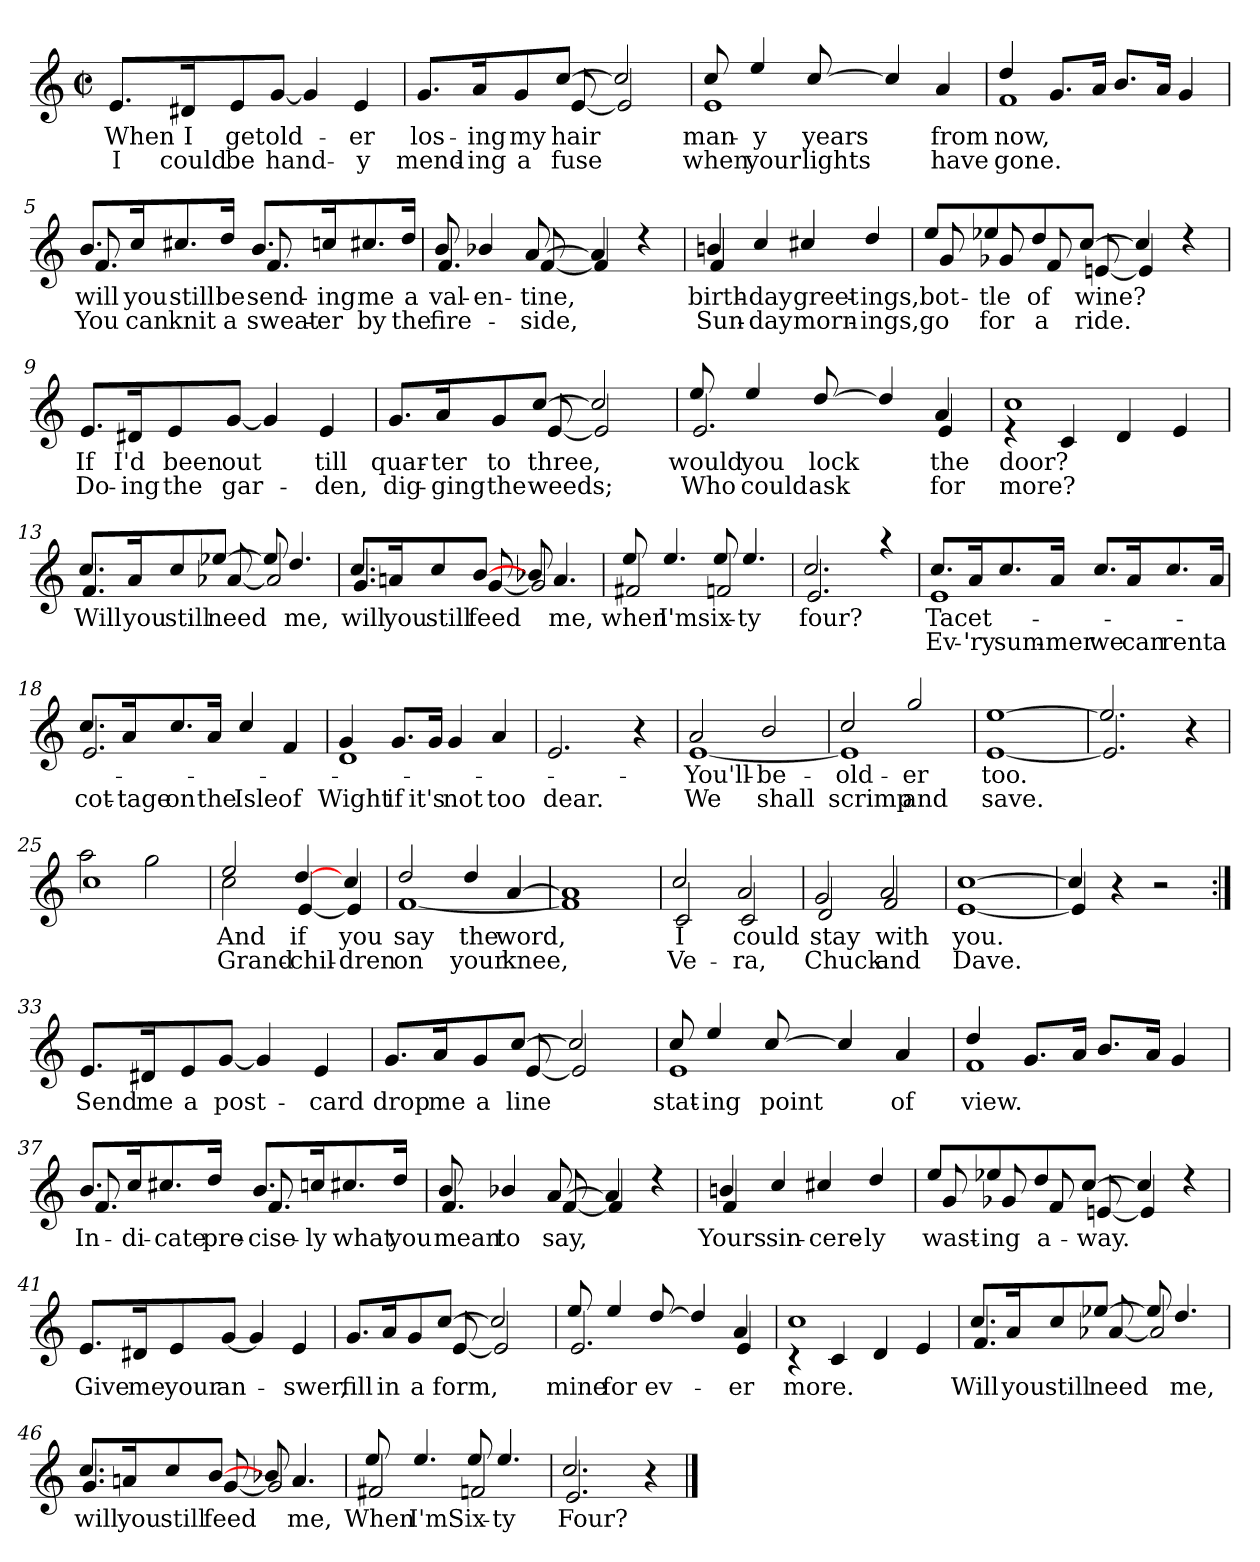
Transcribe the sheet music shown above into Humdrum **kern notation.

**kern	**text	**text
*part1	*part1	*part1
*staff1	*staff1	*staff1
*clefG2	*	*
*k[]	*	*
*C:	*	*
*M2/2	*	*
*met(c|)	*	*
=1	=1	=1
!	!LO:LY:b	!LO:LY:b
8.e/L	When	I
!	!LO:LY:b	!LO:LY:b
16d#X/k	I	could
!	!LO:LY:b	!LO:LY:b
8e/	get	be
!	!LO:LY:b	!LO:LY:b
[8g/J	old-	hand-
4g/]	.	.
!	!LO:LY:b	!LO:LY:b
4e/	-er	-y
=2	=2	=2
!	!LO:LY:b	!LO:LY:b
*^	*	*
8.g/L	4ryy	los-	mend-
!	!	!LO:LY:b	!LO:LY:b
16a/k	.	-ing	-ing
!	!	!LO:LY:b	!LO:LY:b
8g/	8ryy	my	a
!	!	!LO:LY:b	!LO:LY:b
[>8cc/J	[>8e/	hair	fuse
2cc/]	2e/]	.	.
=3	=3	=3	=3
!	!	!LO:LY:b	!LO:LY:b
8cc/	1e	man-	when
!	!	!LO:LY:b	!LO:LY:b
4ee/	.	-y	your
!	!	!LO:LY:b	!LO:LY:b
[>8cc/	.	years	lights
4cc/]	.	.	.
!	!	!LO:LY:b	!LO:LY:b
4a/	.	from	have
!!LO:LB:g=z	!!
=4	=4	=4	=4
!	!	!LO:LY:b	!LO:LY:b
4dd/	1f	now,	gone.
8.g/L	.	.	.
16a/Jk	.	.	.
8.b/L	.	.	.
16a/Jk	.	.	.
4g/	.	.	.
=5	=5	=5	=5
!	!	!LO:LY:b	!LO:LY:b
8.b/L	8.f/	will	You
!	!	!LO:LY:b	!LO:LY:b
16cc/k	16ryy	you	can
!	!	!LO:LY:b	!LO:LY:b
8.cc#X/	8.ryy	still	knit
!	!	!LO:LY:b	!LO:LY:b
16dd/Jk	16ryy	be	a
!	!	!LO:LY:b	!LO:LY:b
8.b/L	8.f/	send-	sweat-
!	!	!LO:LY:b	!LO:LY:b
16ccn/k	4ryy	-ing	-er
!	!	!LO:LY:b	!LO:LY:b
8.cc#X/	.	me	by
!	!	!LO:LY:b	!LO:LY:b
16dd/Jk	16ryy	a	the
=6	=6	=6	=6
!	!	!LO:LY:b	!LO:LY:b
8b/	4.f/	val-	fire-
!	!	!LO:LY:b	!
4b-X/	.	-en-	.
!	!	!LO:LY:b	!LO:LY:b
[>8a/	[>8f/	-tine,	-side,
4a/]	4f/]	.	.
4rcc	4ryy	.	.
=7	=7	=7	=7
!	!	!LO:LY:b	!LO:LY:b
4bn/	4f/	birth-	Sun-
!	!	!LO:LY:b	!LO:LY:b
4cc/	2.ryy	-day	-day
!	!	!LO:LY:b	!LO:LY:b
4cc#X/	.	greet-	morn-
!	!	!LO:LY:b	!LO:LY:b
4dd/	.	-ings,	-ings,
!!LO:LB:g=z	!!
=8	=8	=8	=8
!	!	!LO:LY:b	!LO:LY:b
8ee/L	8g/	bot-	go
!	!	!LO:LY:b	!LO:LY:b
8ee-X/	8g-X/	-tle	for
!	!	!LO:LY:b	!LO:LY:b
8dd/	8f/	of	a
!	!	!LO:LY:b	!LO:LY:b
[>8cc/J	[>8en/	wine?	ride.
4cc/]	4e/]	.	.
4rcc	4ryy	.	.
=9	=9	=9	=9
!	!	!LO:LY:b	!LO:LY:b
*v	*v	*	*
8.e/L	If	Do-
!	!LO:LY:b	!LO:LY:b
16d#X/k	I'd	-ing
!	!LO:LY:b	!LO:LY:b
8e/	been	the
!	!LO:LY:b	!LO:LY:b
[8g/J	out	gar-
4g/]	.	.
!	!LO:LY:b	!LO:LY:b
4e/	till	-den,
=10	=10	=10
!	!LO:LY:b	!LO:LY:b
*^	*	*
8.g/L	8.ryy	quar-	dig-
!	!	!LO:LY:b	!LO:LY:b
16a/k	16ryy	-ter	-ging
!	!	!LO:LY:b	!LO:LY:b
8g/	8ryy	to	the
!	!	!LO:LY:b	!LO:LY:b
[>8cc/J	[>8e/	three,	weeds;
2cc/]	2e/]	.	.
!!LO:LB:g=z	!!
=11	=11	=11	=11
!	!	!LO:LY:b	!LO:LY:b
8ee/	2.e/	would	Who
!	!	!LO:LY:b	!LO:LY:b
4ee/	.	you	could
!	!	!LO:LY:b	!LO:LY:b
[>8dd/	.	lock	ask
4dd/]	.	.	.
!	!	!LO:LY:b	!LO:LY:b
4a/	4e/	the	for
=12	=12	=12	=12
!	!	!LO:LY:b	!LO:LY:b
1cc	4rd	door?	more?
.	4c/	.	.
.	4d/	.	.
.	4e/	.	.
=13	=13	=13	=13
!	!	!LO:LY:b	!
8.cc/L	4.f/	Will	.
!	!	!LO:LY:b	!
16a/k	.	you	.
!	!	!LO:LY:b	!
8cc/	.	still	.
!	!	!LO:LY:b	!
[>8ee-X/J	[>8a-X/	need	.
8ee-/]	2a-/]	.	.
!	!	!LO:LY:b	!
4.dd/	.	me,	.
=14	=14	=14	=14
!	!	!LO:LY:b	!
8.cc/L	4.g/	will	.
!	!	!LO:LY:b	!
16an/k	.	you	.
!	!	!LO:LY:b	!
8cc/	.	still	.
!	!	!LO:LY:b	!
[>8b/J	[>8g/	feed	.
8b-/	2g/]	.	.
!	!	!LO:LY:b	!
4.a/	.	me,	.
!!LO:LB:g=z	!!
=15	=15	=15	=15
!	!	!LO:LY:b	!
8ee/	2f#X/	when	.
!	!	!LO:LY:b	!
4.ee/	.	I'm	.
!	!	!LO:LY:b	!
8ee/	2fn/	six-	.
!	!	!LO:LY:b	!
4.ee/	.	-ty	.
=16	=16	=16	=16
!	!	!LO:LY:b	!
2.cc/	2.e/	four?	.
4raa	4ryy	.	.
=17	=17	=17	=17
!	!	!LO:LY:b	!LO:LY:b
8.cc/L	1e	Tacet-	Ev-
!	!	!	!LO:LY:b
16a/k	.	.	-'ry
!	!	!	!LO:LY:b
8.cc/	.	.	sum-
!	!	!	!LO:LY:b
16a/Jk	.	.	-mer
!	!	!	!LO:LY:b
8.cc/L	.	.	we
!	!	!	!LO:LY:b
16a/k	.	.	can
!	!	!	!LO:LY:b
8.cc/	.	.	rent
!	!	!	!LO:LY:b
16a/Jk	.	.	a
=18	=18	=18	=18
!	!	!	!LO:LY:b
8.cc/L	2.e/	.	cot-
!	!	!	!LO:LY:b
16a/k	.	.	-tage
!	!	!	!LO:LY:b
8.cc/	.	.	on
!	!	!	!LO:LY:b
16a/Jk	.	.	the
!	!	!	!LO:LY:b
4cc/	.	.	Isle
!	!	!	!LO:LY:b
4f/	4ryy	.	of
!!LO:LB:g=z	!!
=19	=19	=19	=19
!	!	!	!LO:LY:b
4g/	1d	.	Wight
!	!	!	!LO:LY:b
8.g/L	.	.	if
!	!	!	!LO:LY:b
16g/Jk	.	.	it's
!	!	!	!LO:LY:b
4g/	.	.	not
!	!	!	!LO:LY:b
4a/	.	.	too
*v	*v	*	*
=20	=20	=20
!	!	!LO:LY:b
2.e/	.	dear.
4r	.	.
=21	=21	=21
!	!LO:LY:b	!LO:LY:b
*^	*	*
2a/	[<1e	-You'll-	We
!	!	!LO:LY:b	!LO:LY:b
2b/	.	-be-	shall
=22	=22	=22	=22
!	!	!LO:LY:b	!LO:LY:b
2cc/	1e]	-old-	scrimp
!	!	!LO:LY:b	!LO:LY:b
2gg/	.	-er	and
=23	=23	=23	=23
!	!	!LO:LY:b	!LO:LY:b
[>1ee	[<1e	too.	save.
=24	=24	=24	=24
2.ee/]	2.e/]	.	.
4r	4ryy	.	.
=25	=25	=25	=25
2aa\	1cc	.	.
2gg\	.	.	.
!!LO:LB:g=z	!!
=26	=26	=26	=26
!	!	!LO:LY:b	!LO:LY:b
2ee/	2cc\	And	Grand-
!	!	!LO:LY:b	!LO:LY:b
[>4dd/	[>4e/	if	-chil-
!	!	!LO:LY:b	!LO:LY:b
4cc/	4e/]	you	-dren
=27	=27	=27	=27
!	!	!LO:LY:b	!LO:LY:b
2dd/	[<1f	say	on
!	!	!LO:LY:b	!LO:LY:b
4dd/	.	the	your
!	!	!LO:LY:b	!LO:LY:b
[>4a/	.	word,	knee,
=28	=28	=28	=28
1a]	1f]	.	.
=29	=29	=29	=29
!	!	!LO:LY:b	!LO:LY:b
2cc/	2c/	I	Ve-
!	!	!LO:LY:b	!LO:LY:b
2a/	2c/	could	-ra,
=30	=30	=30	=30
!	!	!LO:LY:b	!LO:LY:b
2g/	2d/	stay	Chuck
!	!	!LO:LY:b	!LO:LY:b
2a/	2f/	with	and
=31	=31	=31	=31
!	!	!LO:LY:b	!LO:LY:b
[>1cc	[<1e	you.	Dave.
=32	=32	=32	=32
4cc/]	4e/]	.	.
4r	2.ryy	.	.
2r	.	.	.
*v	*v	*	*
!!LO:PB:g=z
=33:|!	=33:|!	=33:|!
!	!LO:LY:b	!
8.e/L	Send	.
!	!LO:LY:b	!
16d#X/k	me	.
!	!LO:LY:b	!
8e/	a	.
!	!LO:LY:b	!
[8g/J	post-	.
4g/]	.	.
!	!LO:LY:b	!
4e/	-card	.
=34	=34	=34
!	!LO:LY:b	!
*^	*	*
8.g/L	4ryy	drop	.
!	!	!LO:LY:b	!
16a/k	.	me	.
!	!	!LO:LY:b	!
8g/	8ryy	a	.
!	!	!LO:LY:b	!
[>8cc/J	[>8e/	line	.
2cc/]	2e/]	.	.
=35	=35	=35	=35
!	!	!LO:LY:b	!
8cc/	1e	stat-	.
!	!	!LO:LY:b	!
4ee/	.	-ing	.
!	!	!LO:LY:b	!
[>8cc/	.	point	.
4cc/]	.	.	.
!	!	!LO:LY:b	!
4a/	.	of	.
=36	=36	=36	=36
!	!	!LO:LY:b	!
4dd/	1f	view.	.
8.g/L	.	.	.
16a/Jk	.	.	.
8.b/L	.	.	.
16a/Jk	.	.	.
4g/	.	.	.
!!LO:LB:g=z	!!
=37	=37	=37	=37
!	!	!LO:LY:b	!
8.b/L	8.f/	In-	.
!	!	!LO:LY:b	!
16cc/k	16ryy	-di-	.
!	!	!LO:LY:b	!
8.cc#X/	8.ryy	-cate	.
!	!	!LO:LY:b	!
16dd/Jk	16ryy	pre-	.
!	!	!LO:LY:b	!
8.b/L	8.f/	-cise-	.
!	!	!LO:LY:b	!
16ccn/k	4ryy	-ly	.
!	!	!LO:LY:b	!
8.cc#X/	.	what	.
!	!	!LO:LY:b	!
16dd/Jk	16ryy	you	.
=38	=38	=38	=38
!	!	!LO:LY:b	!
8b/	4.f/	mean	.
!	!	!LO:LY:b	!
4b-X/	.	to	.
!	!	!LO:LY:b	!
[>8a/	[>8f/	say,	.
4a/]	4f/]	.	.
4rcc	4ryy	.	.
=39	=39	=39	=39
!	!	!LO:LY:b	!
4bn/	4f/	Yours	.
!	!	!LO:LY:b	!
4cc/	2.ryy	sin-	.
!	!	!LO:LY:b	!
4cc#X/	.	-cere-	.
!	!	!LO:LY:b	!
4dd/	.	-ly	.
=40	=40	=40	=40
!	!	!LO:LY:b	!
8ee/L	8g/	wast-	.
!	!	!LO:LY:b	!
8ee-X/	8g-X/	-ing	.
!	!	!LO:LY:b	!
8dd/	8f/	a-	.
!	!	!LO:LY:b	!
[>8cc/J	[>8en/	-way.	.
4cc/]	4e/]	.	.
4rcc	4ryy	.	.
!!LO:LB:g=z	!!
=41	=41	=41	=41
!	!	!LO:LY:b	!
*v	*v	*	*
8.e/L	Give	.
!	!LO:LY:b	!
16d#X/k	me	.
!	!LO:LY:b	!
8e/	your	.
!	!LO:LY:b	!
[8g/J	an-	.
4g/]	.	.
!	!LO:LY:b	!
4e/	-swer,	.
=42	=42	=42
!	!LO:LY:b	!
*^	*	*
8.g/L	8.ryy	fill	.
!	!	!LO:LY:b	!
16a/k	16ryy	in	.
!	!	!LO:LY:b	!
8g/	8ryy	a	.
!	!	!LO:LY:b	!
[>8cc/J	[>8e/	form,	.
2cc/]	2e/]	.	.
=43	=43	=43	=43
!	!	!LO:LY:b	!
8ee/	2.e/	mine	.
!	!	!LO:LY:b	!
4ee/	.	for	.
!	!	!LO:LY:b	!
[>8dd/	.	ev-	.
4dd/]	.	.	.
!	!	!LO:LY:b	!
4a/	4e/	-er	.
=44	=44	=44	=44
!	!	!LO:LY:b	!
1cc	4rc	more.	.
.	4c/	.	.
.	4d/	.	.
.	4e/	.	.
!!LO:LB:g=z	!!
=45	=45	=45	=45
!	!	!LO:LY:b	!
8.cc/L	4.f/	Will	.
!	!	!LO:LY:b	!
16a/k	.	you	.
!	!	!LO:LY:b	!
8cc/	.	still	.
!	!	!LO:LY:b	!
[>8ee-X/J	[>8a-X/	need	.
8ee-/]	2a-/]	.	.
!	!	!LO:LY:b	!
4.dd/	.	me,	.
=46	=46	=46	=46
!	!	!LO:LY:b	!
8.cc/L	4.g/	will	.
!	!	!LO:LY:b	!
16an/k	.	you	.
!	!	!LO:LY:b	!
8cc/	.	still	.
!	!	!LO:LY:b	!
[>8b/J	[>8g/	feed	.
8b-/	2g/]	.	.
!	!	!LO:LY:b	!
4.a/	.	me,	.
=47	=47	=47	=47
!	!	!LO:LY:b	!
8ee/	2f#X/	When	.
!	!	!LO:LY:b	!
4.ee/	.	I'm	.
!	!	!LO:LY:b	!
8ee/	2fn/	Six-	.
!	!	!LO:LY:b	!
4.ee/	.	-ty	.
=48	=48	=48	=48
!	!	!LO:LY:b	!
2.cc/	2.e/	Four?	.
4r	4ryy	.	.
*v	*v	*	*
==	==	==
*-	*-	*-
